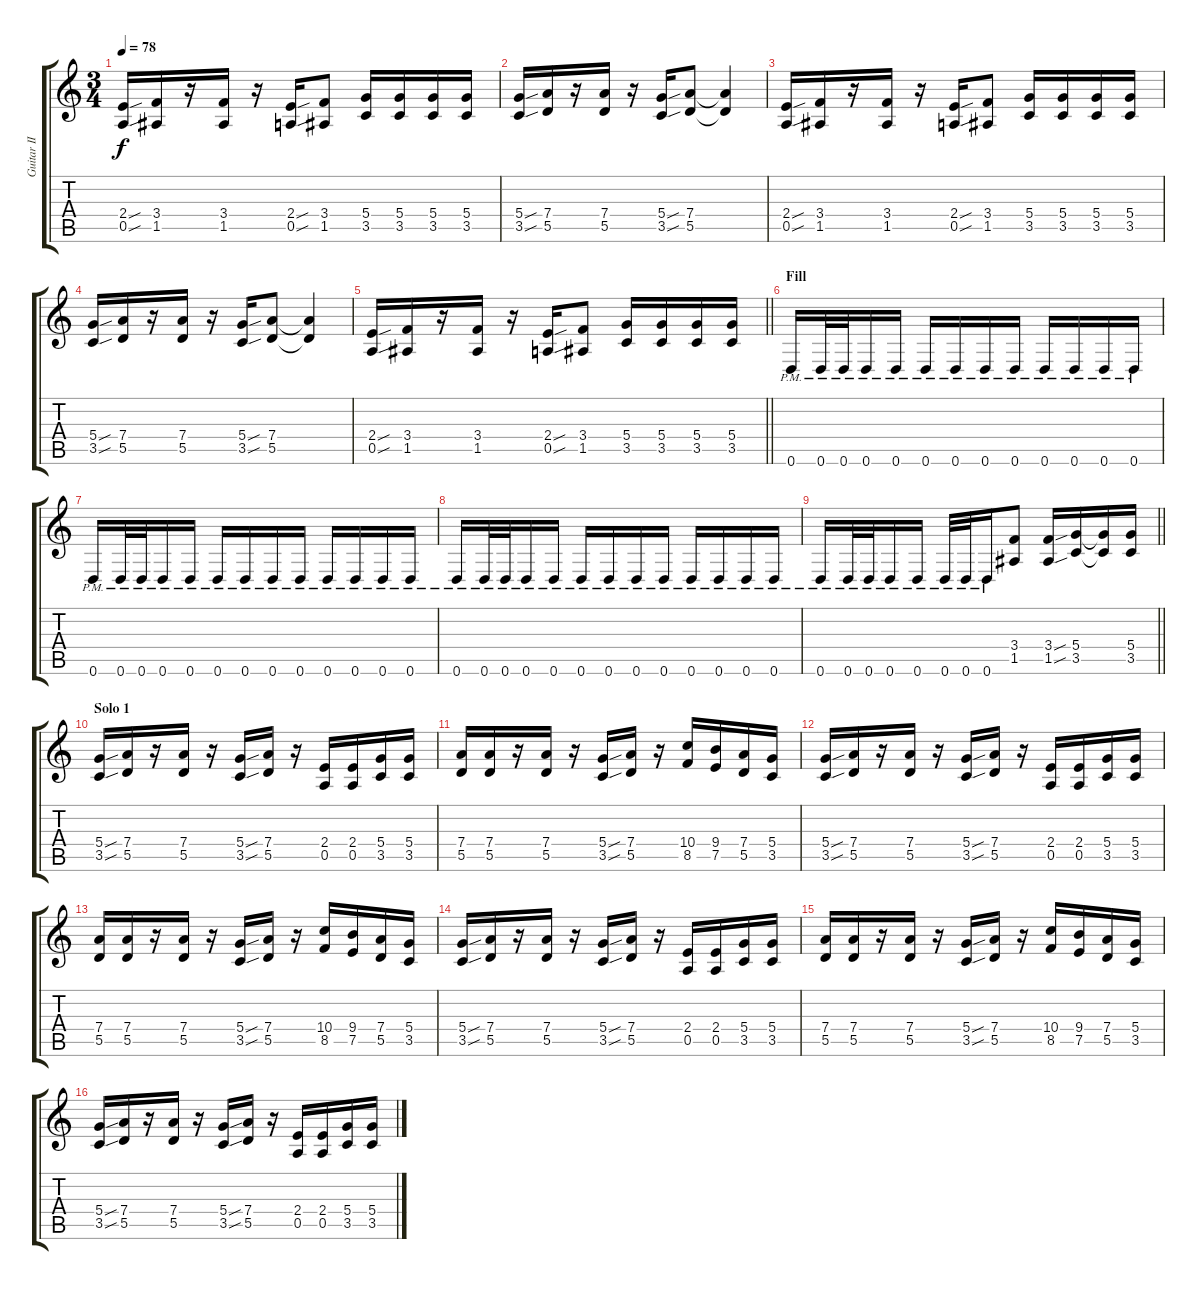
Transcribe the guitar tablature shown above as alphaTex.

\track ("Guitar II" "Guitar II") {instrument distortionguitar}
\staff {score tabs}
\tuning (E4 B3 G3 D3 A2 D2) {hide}
\ts (3 4)
\tempo 78
\clef g2
\ks c
(2.4{sou} 0.5{sou}).16{dy f} (3.4 1.5).16 r.16 (3.4 1.5).16 r.16 (2.4{sou} 0.5{sou}).16 (3.4 1.5).8 (5.4 3.5).16 (5.4 3.5).16 (5.4 3.5).16 (5.4 3.5).16 |
(5.4{sou} 3.5{sou}).16 (7.4 5.5).16 r.16 (7.4 5.5).16 r.16 (5.4{sou} 3.5{sou}).16 (7.4 5.5).8 (7.4{t} 5.5{t}).4 |
(2.4{sou} 0.5{sou}).16 (3.4 1.5).16 r.16 (3.4 1.5).16 r.16 (2.4{sou} 0.5{sou}).16 (3.4 1.5).8 (5.4 3.5).16 (5.4 3.5).16 (5.4 3.5).16 (5.4 3.5).16 |
(5.4{sou} 3.5{sou}).16 (7.4 5.5).16 r.16 (7.4 5.5).16 r.16 (5.4{sou} 3.5{sou}).16 (7.4 5.5).8 (7.4{t} 5.5{t}).4 |
\barLineRight lightlight
(2.4{sou} 0.5{sou}).16 (3.4 1.5).16 r.16 (3.4 1.5).16 r.16 (2.4{sou} 0.5{sou}).16 (3.4 1.5).8 (5.4 3.5).16 (5.4 3.5).16 (5.4 3.5).16 (5.4 3.5).16 |
\section ("" "Fill")
0.6{pm}.16 0.6{pm}.32 0.6{pm}.32 0.6{pm}.16 0.6{pm}.16 0.6{pm}.16 0.6{pm}.16 0.6{pm}.16 0.6{pm}.16 0.6{pm}.16 0.6{pm}.16 0.6{pm}.16 0.6{pm}.16 |
0.6{pm}.16 0.6{pm}.32 0.6{pm}.32 0.6{pm}.16 0.6{pm}.16 0.6{pm}.16 0.6{pm}.16 0.6{pm}.16 0.6{pm}.16 0.6{pm}.16 0.6{pm}.16 0.6{pm}.16 0.6{pm}.16 |
0.6{pm}.16 0.6{pm}.32 0.6{pm}.32 0.6{pm}.16 0.6{pm}.16 0.6{pm}.16 0.6{pm}.16 0.6{pm}.16 0.6{pm}.16 0.6{pm}.16 0.6{pm}.16 0.6{pm}.16 0.6{pm}.16 |
\barLineRight lightlight
0.6{pm}.16 0.6{pm}.32 0.6{pm}.32 0.6{pm}.16 0.6{pm}.16 0.6{pm}.32 0.6{pm}.32 0.6{pm}.16 (3.4 1.5).8 (3.4{sou} 1.5{sou}).16 (5.4 3.5).16 (5.4{t} 3.5{t}).16 (5.4 3.5).16 |
\section ("" "Solo 1")
(5.4{sou} 3.5{sou}).16 (7.4 5.5).16 r.16 (7.4 5.5).16 r.16 (5.4{sou} 3.5{sou}).16 (7.4 5.5).16 r.16 (2.4 0.5).16 (2.4 0.5).16 (5.4 3.5).16 (5.4 3.5).16 |
(7.4 5.5).16 (7.4 5.5).16 r.16 (7.4 5.5).16 r.16 (5.4{sou} 3.5{sou}).16 (7.4 5.5).16 r.16 (10.4 8.5).16 (9.4 7.5).16 (7.4 5.5).16 (5.4 3.5).16 |
(5.4{sou} 3.5{sou}).16 (7.4 5.5).16 r.16 (7.4 5.5).16 r.16 (5.4{sou} 3.5{sou}).16 (7.4 5.5).16 r.16 (2.4 0.5).16 (2.4 0.5).16 (5.4 3.5).16 (5.4 3.5).16 |
(7.4 5.5).16 (7.4 5.5).16 r.16 (7.4 5.5).16 r.16 (5.4{sou} 3.5{sou}).16 (7.4 5.5).16 r.16 (10.4 8.5).16 (9.4 7.5).16 (7.4 5.5).16 (5.4 3.5).16 |
(5.4{sou} 3.5{sou}).16 (7.4 5.5).16 r.16 (7.4 5.5).16 r.16 (5.4{sou} 3.5{sou}).16 (7.4 5.5).16 r.16 (2.4 0.5).16 (2.4 0.5).16 (5.4 3.5).16 (5.4 3.5).16 |
(7.4 5.5).16 (7.4 5.5).16 r.16 (7.4 5.5).16 r.16 (5.4{sou} 3.5{sou}).16 (7.4 5.5).16 r.16 (10.4 8.5).16 (9.4 7.5).16 (7.4 5.5).16 (5.4 3.5).16 |
(5.4{sou} 3.5{sou}).16 (7.4 5.5).16 r.16 (7.4 5.5).16 r.16 (5.4{sou} 3.5{sou}).16 (7.4 5.5).16 r.16 (2.4 0.5).16 (2.4 0.5).16 (5.4 3.5).16 (5.4 3.5).16
